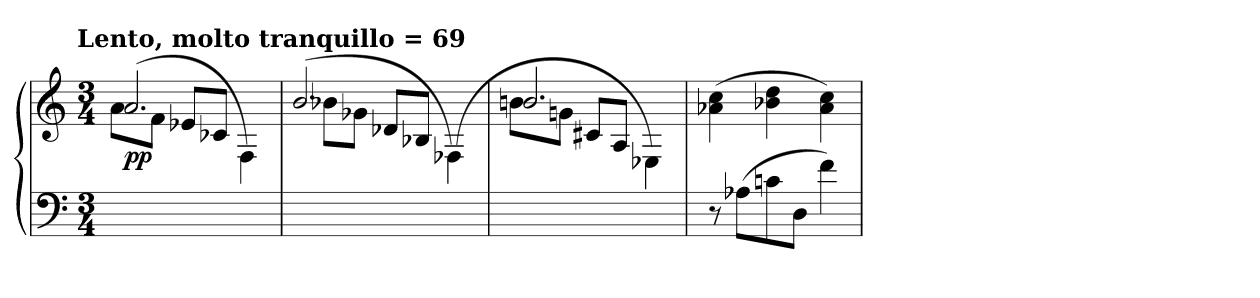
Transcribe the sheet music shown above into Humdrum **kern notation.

**kern	**kern	**dynam
*part1	*part1	*part1
*staff2	*staff1	*staff1/2
*clefF4	*clefG2	*
*k[]	*k[]	*
!!LO:TX:omd:t=Lento, molto tranquillo     = 69
*M3/4	*M3/4	*
*MM69	*MM69	*
=1	=1	=1
*	*^	*
!	!	!	!LO:DY:b
2.ryy	(>(<2.a/	8a\L	pp
.	.	8f\J	.
.	.	8e-X/L	.
.	.	8c-X/J	.
.	.	4F\)	.
=2	=2	=2	=2
2.ryy	(<2.b/	8b-X\L	.
.	.	8g-X\J	.
.	.	8d-X/L	.
.	.	8B-X/J	.
.	.	(<4F-X\)	.
=3	=3	=3	=3
2.ryy	2.b/	8bn\L	.
.	.	8gn\J	.
.	.	8c#X/L	.
.	.	8A/J	.
.	.	4E-X\)	.
*	*v	*v	*
=4	=4	=4
8r	(4a-X\ 4cc\	.
(>8A-X\L	.	.
8cn\	4b-X\ 4dd\	.
8D\J	.	.
4f\)	4a-\ 4cc\)	.
=	=	=
*-	*-	*-
